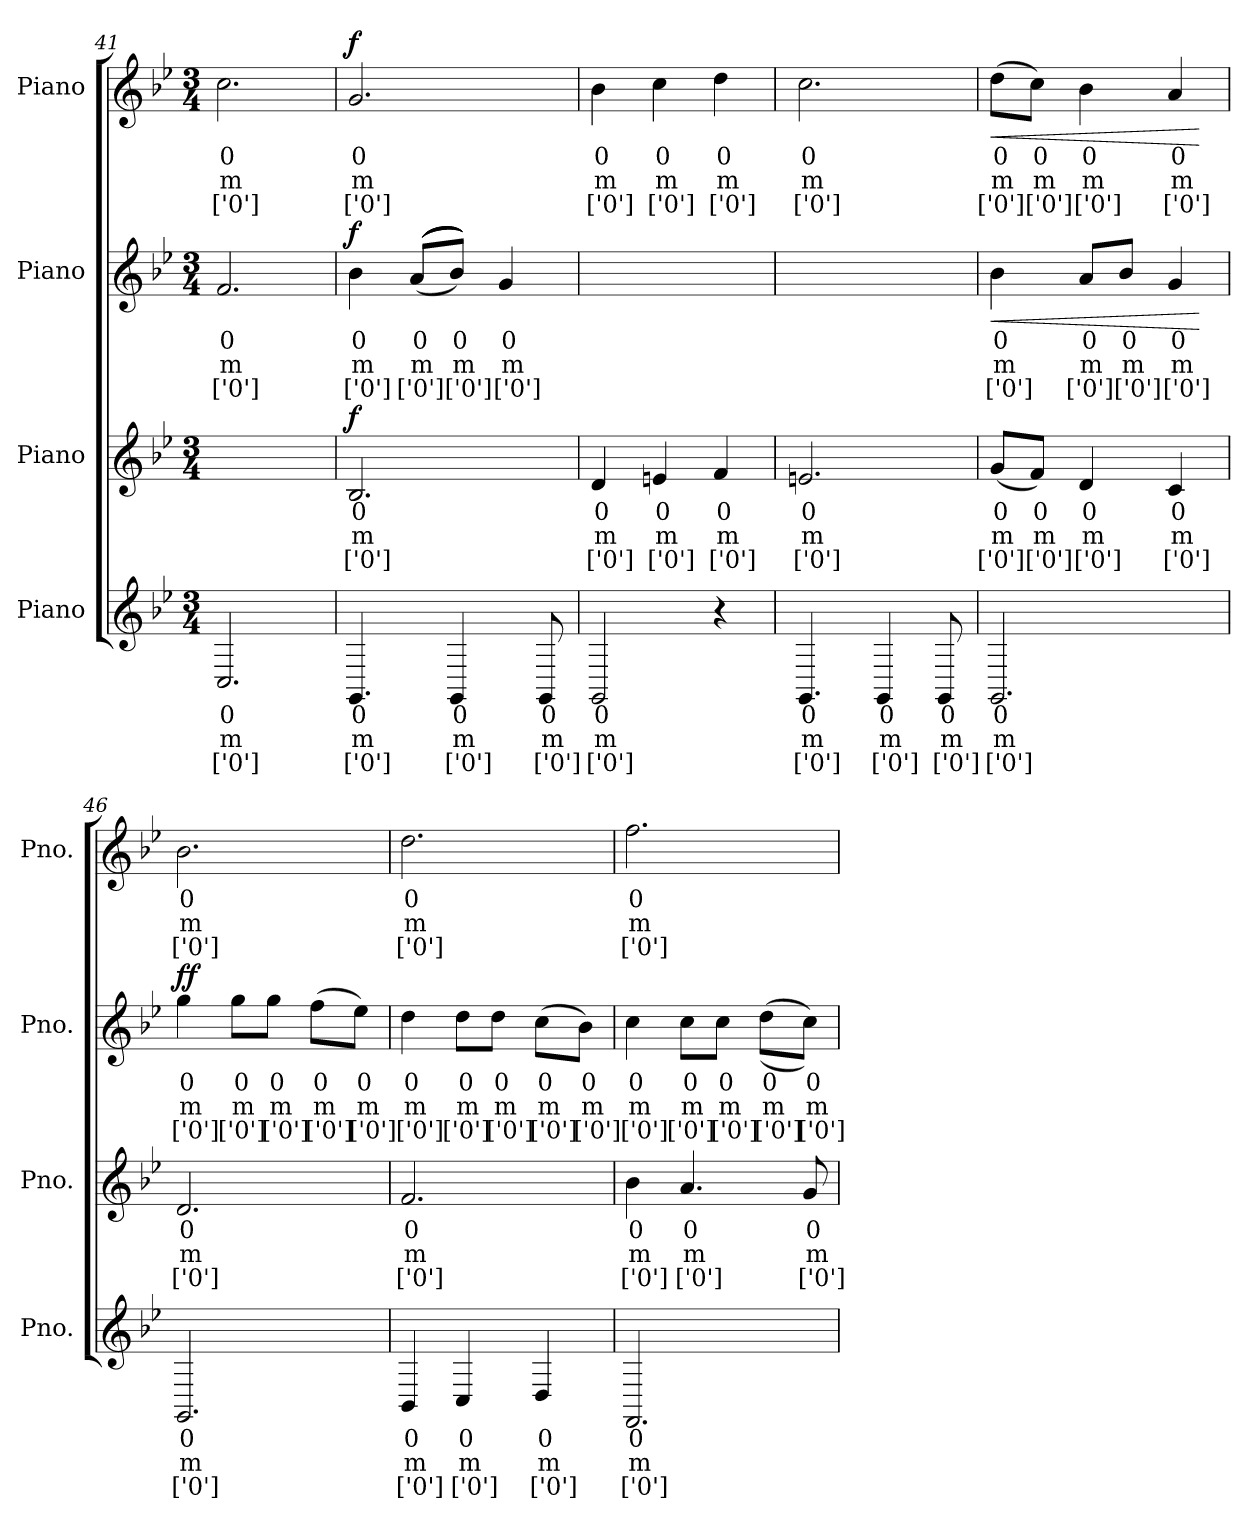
**kern	**text	**text	**text	**kern	**text	**text	**text	**dynam	**kern	**text	**text	**text	**dynam	**kern	**text	**text	**text	**dynam
*part4	*part4	*part4	*part4	*part3	*part3	*part3	*part3	*part3	*part2	*part2	*part2	*part2	*part2	*part1	*part1	*part1	*part1	*part1
*staff4	*staff4	*staff4	*staff4	*staff3	*staff3	*staff3	*staff3	*staff3	*staff2	*staff2	*staff2	*staff2	*staff2	*staff1	*staff1	*staff1	*staff1	*staff1
*I"Piano	*	*	*	*I"Piano	*	*	*	*	*I"Piano	*	*	*	*	*I"Piano	*	*	*	*
*I'Pno.	*	*	*	*I'Pno.	*	*	*	*	*I'Pno.	*	*	*	*	*I'Pno.	*	*	*	*
*clefG2	*	*	*	*clefG2	*	*	*	*	*clefG2	*	*	*	*	*clefG2	*	*	*	*
*k[b-e-]	*	*	*	*k[b-e-]	*	*	*	*	*k[b-e-]	*	*	*	*	*k[b-e-]	*	*	*	*
*M3/4	*	*	*	*M3/4	*	*	*	*	*M3/4	*	*	*	*	*M3/4	*	*	*	*
=41	=41	=41	=41	=41	=41	=41	=41	=41	=41	=41	=41	=41	=41	=41	=41	=41	=41	=41
2.Ci/	0	m	['0']	2.ryy	.	.	.	.	2.fj/	0	m	['0']	.	2.ccZ\	0	m	['0']	.
=42	=42	=42	=42	=42	=42	=42	=42	=42	=42	=42	=42	=42	=42	=42	=42	=42	=42	=42
!	!	!	!	!	!	!	!	!LO:DY:b	!	!	!	!	!LO:DY:b	!	!	!	!	!LO:DY:b
4.GGi/	0	m	['0']	2.B-V/	0	m	['0']	f	4b-j\	0	m	['0']	f	2.gZ/	0	m	['0']	f
.	.	.	.	.	.	.	.	.	(<(<(<(<(<8aj/L	0	m	['0']	.	.	.	.	.	.
4GGi/	0	m	['0']	.	.	.	.	.	8b-j/J)))))	0	m	['0']	.	.	.	.	.	.
.	.	.	.	.	.	.	.	.	4gj/	0	m	['0']	.	.	.	.	.	.
8GGi/	0	m	['0']	.	.	.	.	.	.	.	.	.	.	.	.	.	.	.
=43	=43	=43	=43	=43	=43	=43	=43	=43	=43	=43	=43	=43	=43	=43	=43	=43	=43	=43
2GGi/	0	m	['0']	4dV/	0	m	['0']	.	2.ryy	.	.	.	.	4b-Z\	0	m	['0']	.
.	.	.	.	4enV/	0	m	['0']	.	.	.	.	.	.	4ccZ\	0	m	['0']	.
4r	.	.	.	4fV/	0	m	['0']	.	.	.	.	.	.	4ddZ\	0	m	['0']	.
=44	=44	=44	=44	=44	=44	=44	=44	=44	=44	=44	=44	=44	=44	=44	=44	=44	=44	=44
4.GGi/	0	m	['0']	2.enV/	0	m	['0']	.	2.ryy	.	.	.	.	2.ccZ\	0	m	['0']	.
4GGi/	0	m	['0']	.	.	.	.	.	.	.	.	.	.	.	.	.	.	.
8GGi/	0	m	['0']	.	.	.	.	.	.	.	.	.	.	.	.	.	.	.
=45	=45	=45	=45	=45	=45	=45	=45	=45	=45	=45	=45	=45	=45	=45	=45	=45	=45	=45
!	!	!	!	!	!	!	!	!	!	!	!	!	!LO:HP:b	!	!	!	!	!
!	!	!	!	!	!	!	!	!	!	!	!	!	!	!	!	!	!	!LO:HP:b
2.GGi/	0	m	['0']	(<8gV/L	0	m	['0']	.	4b-j\	0	m	['0']	<	(>8ddZ\L	0	m	['0']	<
.	.	.	.	8fV/J)	0	m	['0']	.	.	.	.	.	.	8ccZ\J)	0	m	['0']	.
.	.	.	.	4dV/	0	m	['0']	.	8aj/L	0	m	['0']	.	4b-Z\	0	m	['0']	.
.	.	.	.	.	.	.	.	.	8b-j/J	0	m	['0']	.	.	.	.	.	.
.	.	.	.	4cV/	0	m	['0']	.	4gj/	0	m	['0']	.	4aZ/	0	m	['0']	.
.	.	.	.	.	.	.	.	.	.	.	.	.	[	.	.	.	.	[
=46	=46	=46	=46	=46	=46	=46	=46	=46	=46	=46	=46	=46	=46	=46	=46	=46	=46	=46
!	!	!	!	!	!	!	!	!	!	!	!	!	!LO:DY:b	!	!	!	!	!
2.GGi/	0	m	['0']	2.dV/	0	m	['0']	.	4ggj\	0	m	['0']	ff	2.b-Z\	0	m	['0']	.
.	.	.	.	.	.	.	.	.	8ggj\L	0	m	['0']	.	.	.	.	.	.
.	.	.	.	.	.	.	.	.	8ggj\J	0	m	['0']	.	.	.	.	.	.
.	.	.	.	.	.	.	.	.	(>8ffj\L	0	m	['0']	.	.	.	.	.	.
.	.	.	.	.	.	.	.	.	8ee-j\J)	0	m	['0']	.	.	.	.	.	.
=47	=47	=47	=47	=47	=47	=47	=47	=47	=47	=47	=47	=47	=47	=47	=47	=47	=47	=47
4BB-i/	0	m	['0']	2.fV/	0	m	['0']	.	4ddj\	0	m	['0']	.	2.ddZ\	0	m	['0']	.
4Ci/	0	m	['0']	.	.	.	.	.	8ddj\L	0	m	['0']	.	.	.	.	.	.
.	.	.	.	.	.	.	.	.	8ddj\J	0	m	['0']	.	.	.	.	.	.
4Di/	0	m	['0']	.	.	.	.	.	(>8ccj\L	0	m	['0']	.	.	.	.	.	.
.	.	.	.	.	.	.	.	.	8b-j\J)	0	m	['0']	.	.	.	.	.	.
!!LO:PB:g=z
=48	=48	=48	=48	=48	=48	=48	=48	=48	=48	=48	=48	=48	=48	=48	=48	=48	=48	=48
2.FFi/	0	m	['0']	4b-V\	0	m	['0']	.	4ccj\	0	m	['0']	.	2.ffZ\	0	m	['0']	.
.	.	.	.	4.aV/	0	m	['0']	.	8ccj\L	0	m	['0']	.	.	.	.	.	.
.	.	.	.	.	.	.	.	.	8ccj\J	0	m	['0']	.	.	.	.	.	.
.	.	.	.	.	.	.	.	.	(>(>8ddj\L	0	m	['0']	.	.	.	.	.	.
.	.	.	.	8gV/	0	m	['0']	.	8ccj\J))	0	m	['0']	.	.	.	.	.	.
=	=	=	=	=	=	=	=	=	=	=	=	=	=	=	=	=	=	=
*-	*-	*-	*-	*-	*-	*-	*-	*-	*-	*-	*-	*-	*-	*-	*-	*-	*-	*-
